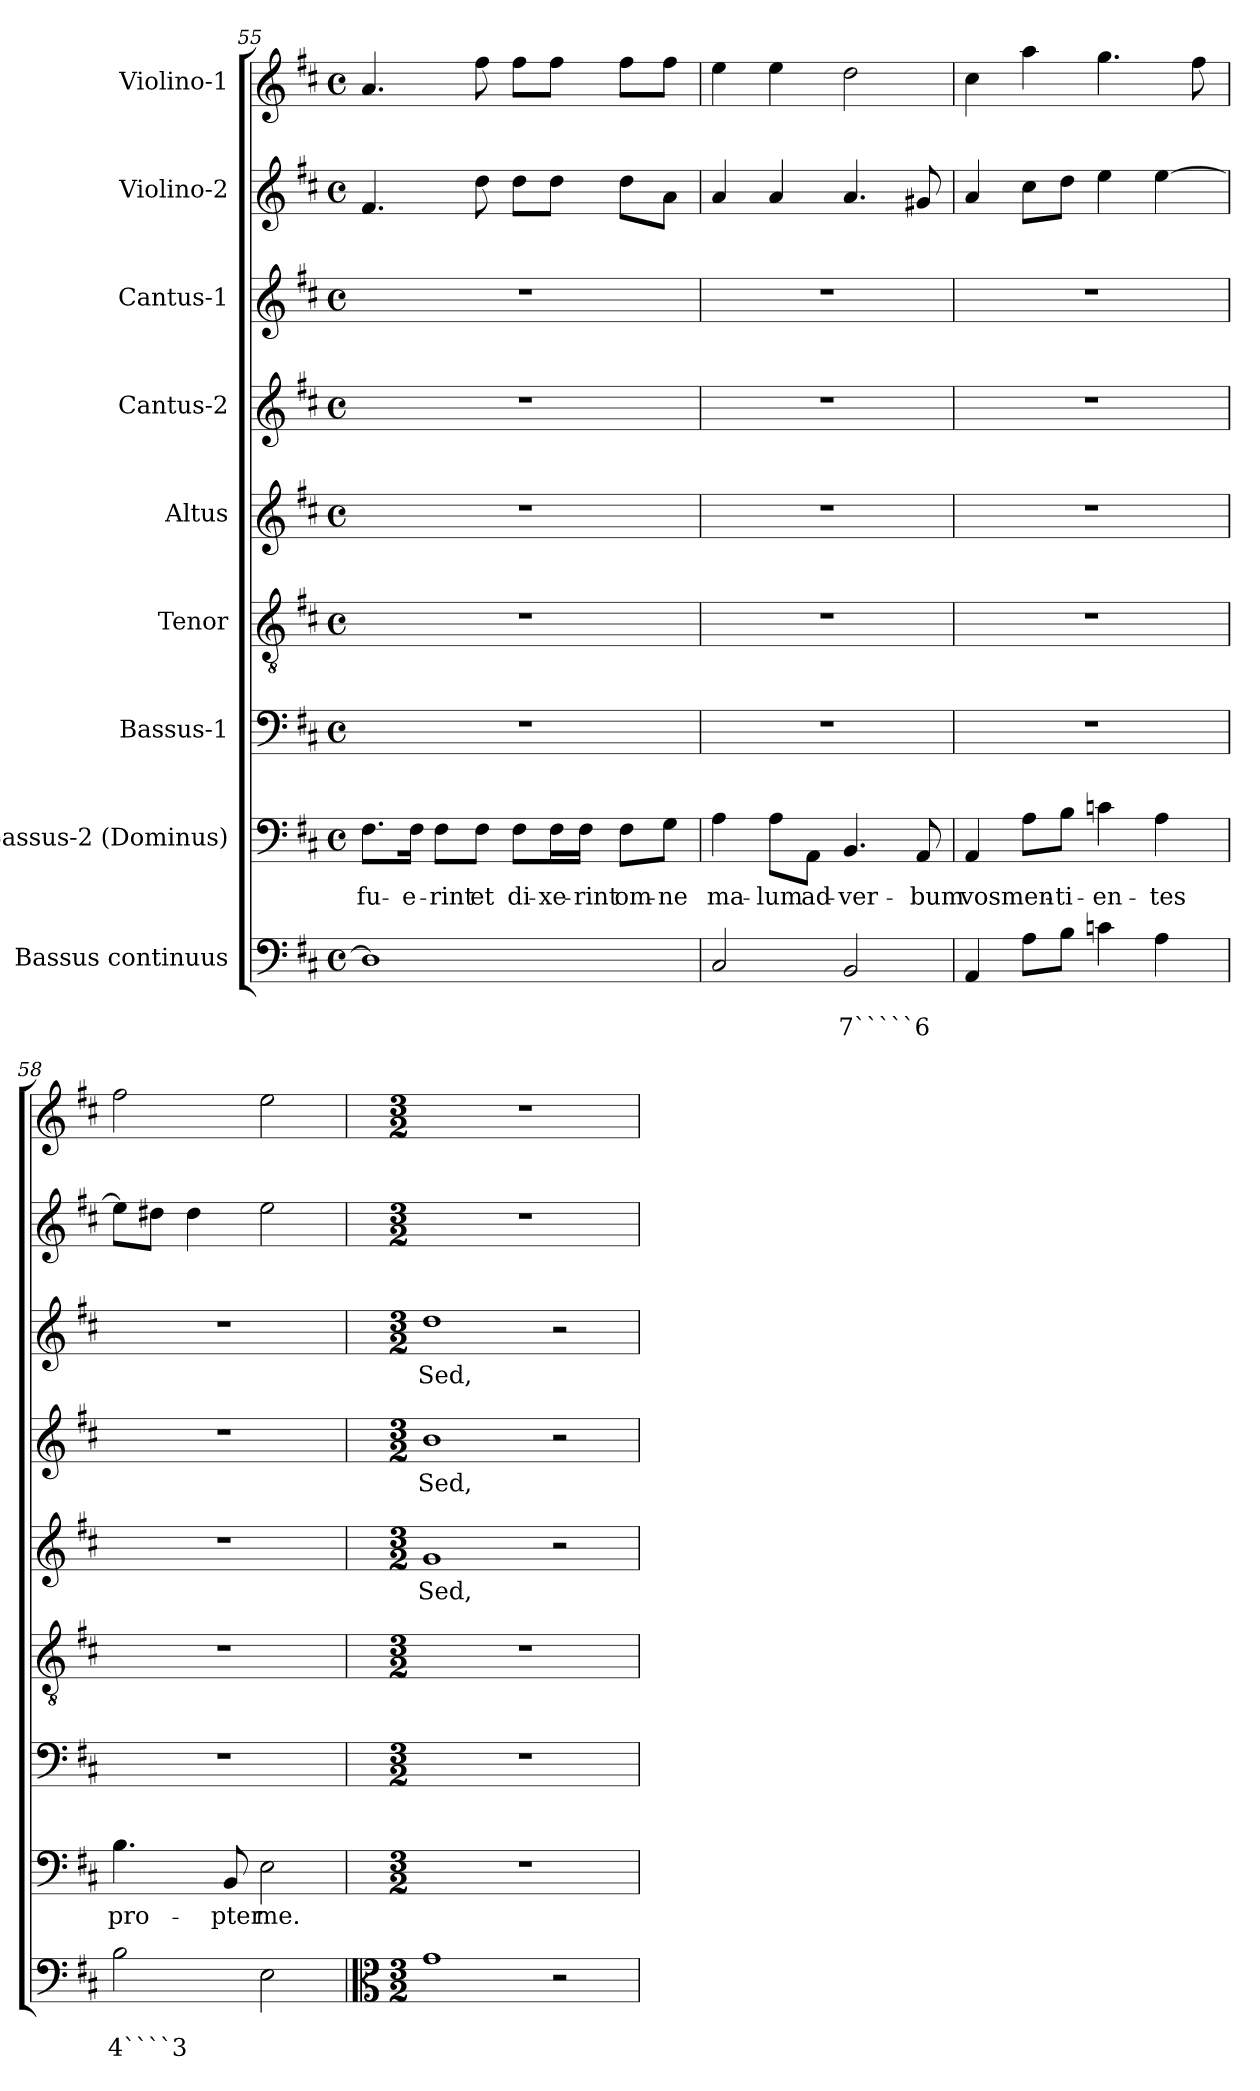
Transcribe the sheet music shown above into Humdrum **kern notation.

**kern	**text	**text	**kern	**text	**kern	**kern	**kern	**text	**kern	**text	**kern	**text	**kern	**kern
*part9	*part9	*part9	*part8	*part8	*part7	*part6	*part5	*part5	*part4	*part4	*part3	*part3	*part2	*part1
*staff9	*staff9	*staff9	*staff8	*staff8	*staff7	*staff6	*staff5	*staff5	*staff4	*staff4	*staff3	*staff3	*staff2	*staff1
*I"Bassus continuus	*	*	*I"Bassus-2 (Dominus)	*	*I"Bassus-1	*I"Tenor	*I"Altus	*	*I"Cantus-2	*	*I"Cantus-1	*	*I"Violino-2	*I"Violino-1
!!LO:PB:g=z
*clefF4	*	*	*clefF4	*	*clefF4	*clefGv2	*clefG2	*	*clefG2	*	*clefG2	*	*clefG2	*clefG2
*k[f#c#]	*	*	*k[f#c#]	*	*k[f#c#]	*k[f#c#]	*k[f#c#]	*	*k[f#c#]	*	*k[f#c#]	*	*k[f#c#]	*k[f#c#]
*D:	*	*	*D:	*	*D:	*D:	*D:	*	*D:	*	*D:	*	*D:	*D:
*M4/4	*	*	*M4/4	*	*M4/4	*M4/4	*M4/4	*	*M4/4	*	*M4/4	*	*M4/4	*M4/4
*met(c)	*	*	*met(c)	*	*met(c)	*met(c)	*met(c)	*	*met(c)	*	*met(c)	*	*met(c)	*met(c)
=55	=55	=55	=55	=55	=55	=55	=55	=55	=55	=55	=55	=55	=55	=55
!	!	!	!	!LO:LY:b	!	!	!	!	!	!	!	!	!	!
1D]	.	.	8.F#\L	fu-	1r	1r	1r	.	1r	.	1r	.	4.f#/	4.a/
!	!	!	!	!LO:LY:b	!	!	!	!	!	!	!	!	!	!
.	.	.	16F#\Jk	-e-	.	.	.	.	.	.	.	.	.	.
!	!	!	!	!LO:LY:b	!	!	!	!	!	!	!	!	!	!
.	.	.	8F#\L	-rint	.	.	.	.	.	.	.	.	.	.
!	!	!	!	!LO:LY:b	!	!	!	!	!	!	!	!	!	!
.	.	.	8F#\J	et	.	.	.	.	.	.	.	.	8dd\	8ff#\
!	!	!	!	!LO:LY:b	!	!	!	!	!	!	!	!	!	!
.	.	.	8F#\L	di-	.	.	.	.	.	.	.	.	8dd\L	8ff#\L
!	!	!	!	!LO:LY:b	!	!	!	!	!	!	!	!	!	!
.	.	.	16F#\L	-xe-	.	.	.	.	.	.	.	.	8dd\J	8ff#\J
!	!	!	!	!LO:LY:b	!	!	!	!	!	!	!	!	!	!
.	.	.	16F#\JJ	-rint	.	.	.	.	.	.	.	.	.	.
!	!	!	!	!LO:LY:b	!	!	!	!	!	!	!	!	!	!
.	.	.	8F#\L	om-	.	.	.	.	.	.	.	.	8dd\L	8ff#\L
!	!	!	!	!LO:LY:b	!	!	!	!	!	!	!	!	!	!
.	.	.	8G\J	-ne	.	.	.	.	.	.	.	.	8a\J	8ff#\J
=56	=56	=56	=56	=56	=56	=56	=56	=56	=56	=56	=56	=56	=56	=56
!	!	!	!	!LO:LY:b	!	!	!	!	!	!	!	!	!	!
2C#/	.	.	4A\	ma-	1r	1r	1r	.	1r	.	1r	.	4a/	4ee\
!	!	!	!	!LO:LY:b	!	!	!	!	!	!	!	!	!	!
.	.	.	8A\L	-lum	.	.	.	.	.	.	.	.	4a/	4ee\
!	!	!	!	!LO:LY:b	!	!	!	!	!	!	!	!	!	!
.	.	.	8AA\J	ad-	.	.	.	.	.	.	.	.	.	.
!	!	!LO:LY:b	!	!LO:LY:b	!	!	!	!	!	!	!	!	!	!
2BB/	.	7`````6	4.BB/	-ver-	.	.	.	.	.	.	.	.	4.a/	2dd\
!	!	!	!	!LO:LY:b	!	!	!	!	!	!	!	!	!	!
.	.	.	8AA/	-bum	.	.	.	.	.	.	.	.	8g#X/	.
=57	=57	=57	=57	=57	=57	=57	=57	=57	=57	=57	=57	=57	=57	=57
!	!	!	!	!LO:LY:b	!	!	!	!	!	!	!	!	!	!
4AA/	.	.	4AA/	vos	1r	1r	1r	.	1r	.	1r	.	4a/	4cc#\
!	!	!	!	!LO:LY:b	!	!	!	!	!	!	!	!	!	!
8A\L	.	.	8A\L	men-	.	.	.	.	.	.	.	.	8cc#\L	4aa\
!	!	!	!	!LO:LY:b	!	!	!	!	!	!	!	!	!	!
8B\J	.	.	8B\J	-ti-	.	.	.	.	.	.	.	.	8dd\J	.
!	!	!	!	!LO:LY:b	!	!	!	!	!	!	!	!	!	!
4cn\	.	.	4cn\	-en-	.	.	.	.	.	.	.	.	4ee\	4.gg\
!	!	!	!	!LO:LY:b	!	!	!	!	!	!	!	!	!	!
4A\	.	.	4A\	-tes	.	.	.	.	.	.	.	.	[4ee\	.
.	.	.	.	.	.	.	.	.	.	.	.	.	.	8ff#\
=58	=58	=58	=58	=58	=58	=58	=58	=58	=58	=58	=58	=58	=58	=58
!	!	!LO:LY:b	!	!LO:LY:b	!	!	!	!	!	!	!	!	!	!
2B\	.	4````3	4.B\	pro-	1r	1r	1r	.	1r	.	1r	.	8ee\L]	2ff#\
.	.	.	.	.	.	.	.	.	.	.	.	.	8dd#X\J	.
.	.	.	.	.	.	.	.	.	.	.	.	.	4dd#\	.
!	!	!	!	!LO:LY:b	!	!	!	!	!	!	!	!	!	!
.	.	.	8BB/	-pter	.	.	.	.	.	.	.	.	.	.
!	!	!	!	!LO:LY:b	!	!	!	!	!	!	!	!	!	!
2E\	.	.	2E\	me.	.	.	.	.	.	.	.	.	2ee\	2ee\
!!LO:PB:g=z
=59	=59	=59	=59	=59	=59	=59	=59	=59	=59	=59	=59	=59	=59	=59
*clefC3	*	*	*	*	*	*	*	*	*	*	*	*	*	*
*M3/2	*	*	*M3/2	*	*M3/2	*M3/2	*M3/2	*	*M3/2	*	*M3/2	*	*M3/2	*M3/2
!	!	!	!	!	!	!	!	!LO:LY:b	!	!LO:LY:b	!	!LO:LY:b	!	!
1g	.	.	1.r	.	1.r	1.r	1g	Sed,	1b	Sed,	1dd	Sed,	1.r	1.r
2r	.	.	.	.	.	.	2r	.	2r	.	2r	.	.	.
=	=	=	=	=	=	=	=	=	=	=	=	=	=	=
*-	*-	*-	*-	*-	*-	*-	*-	*-	*-	*-	*-	*-	*-	*-
